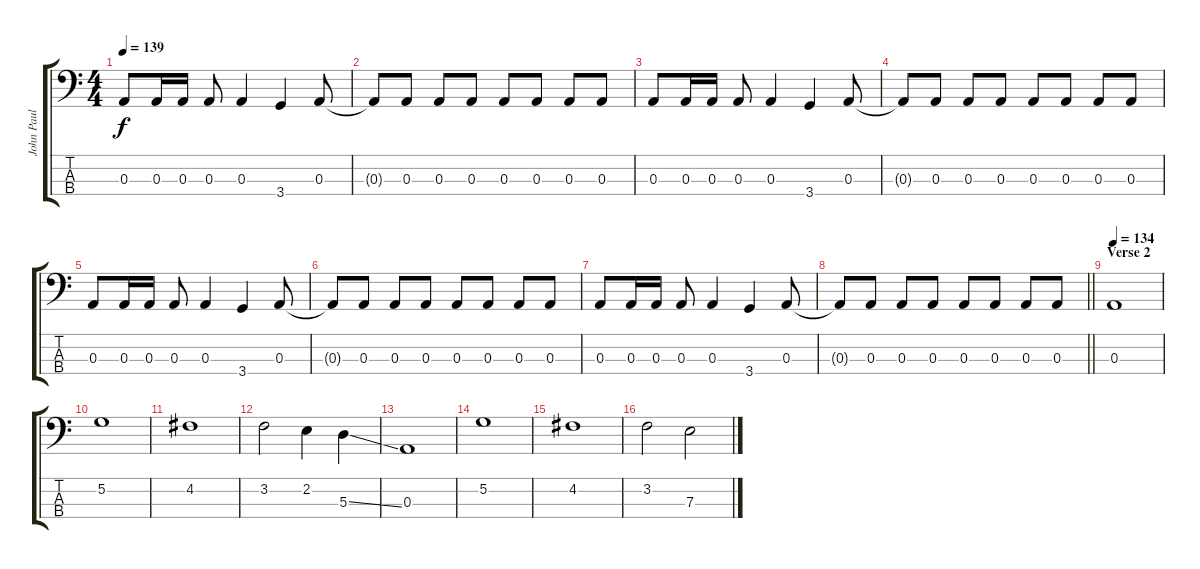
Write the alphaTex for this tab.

\track ("John Paul Jones" "John Paul ") {instrument electricbassfinger}
\staff {score tabs}
\tuning (G2 D2 A1 E1) {hide}
\ts (4 4)
\tempo 139
\clef f4
\ks aminor
0.3.8{dy f} 0.3.16 0.3.16 0.3.8 0.3.4 3.4.4 0.3.8 |
0.3{t}.8 0.3.8 0.3.8 0.3.8 0.3.8 0.3.8 0.3.8 0.3.8 |
0.3.8 0.3.16 0.3.16 0.3.8 0.3.4 3.4.4 0.3.8 |
0.3{t}.8 0.3.8 0.3.8 0.3.8 0.3.8 0.3.8 0.3.8 0.3.8 |
0.3.8 0.3.16 0.3.16 0.3.8 0.3.4 3.4.4 0.3.8 |
0.3{t}.8 0.3.8 0.3.8 0.3.8 0.3.8 0.3.8 0.3.8 0.3.8 |
0.3.8 0.3.16 0.3.16 0.3.8 0.3.4 3.4.4 0.3.8 |
\barLineRight lightlight
0.3{t}.8 0.3.8 0.3.8 0.3.8 0.3.8 0.3.8 0.3.8 0.3.8 |
\section ("" "Verse 2")
\tempo 134
0.3.1 |
5.2.1 |
4.2.1 |
3.2.2 2.2.4 5.3{ss}.4 |
0.3.1 |
5.2.1 |
4.2.1 |
3.2.2 7.3{ss}.2
